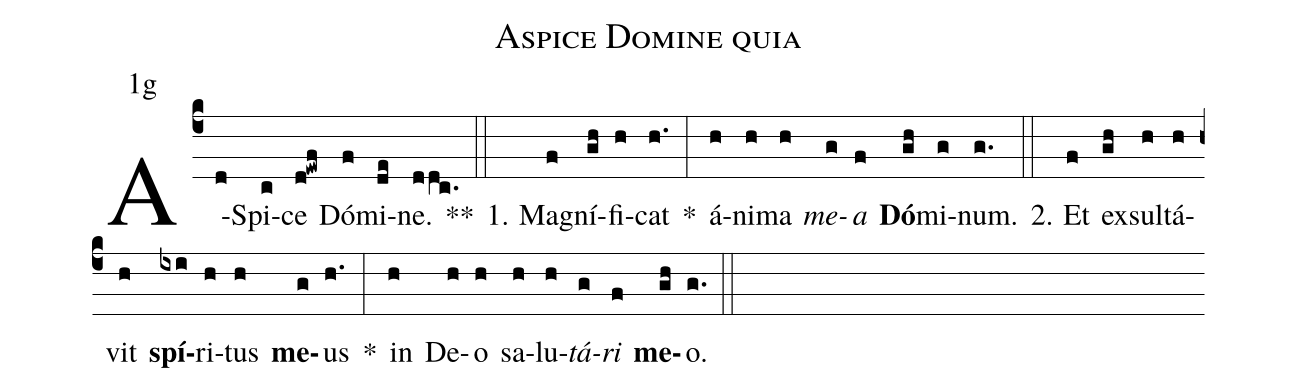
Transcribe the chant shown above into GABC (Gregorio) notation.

name:Aspice Domine quia;
office-part:Antiphona;
mode:1;
annotation:1g;
%%
(c4) A(d)Spi(c)ce(d!ewf) Dó(f)mi(de)ne.(ddc.) **(::)
1. Ma(f)gní(gh)fi(h)cat(h.) *(:) á(h)ni(h)ma(h) <i>me</i>(g)<i>a</i>(f) <b>Dó</b>(gh)mi(g)num.(g.) (::)
2. Et(f) ex(gh)sul(h)tá(h)vit(h) <b>spí</b>(ixi)ri(h)tus(h) <b>me</b>(g)us(h.) *(:) in(h) De(h)o(h) sa(h)lu(h)<i>tá</i>(g)<i>ri</i>(f) <b>me</b>(gh)o.(g.) (::)
